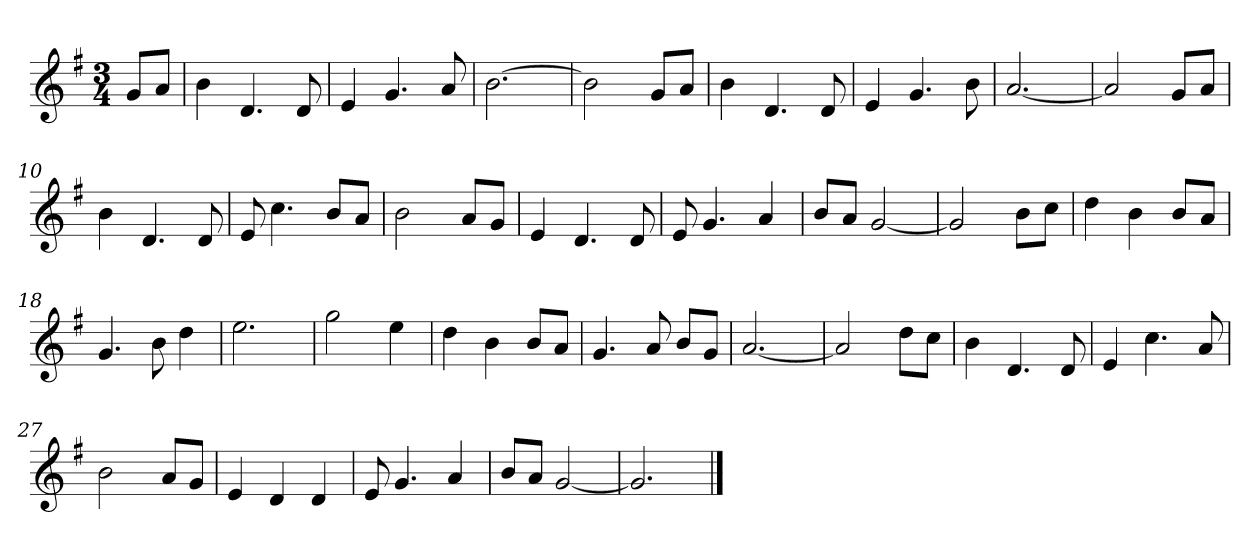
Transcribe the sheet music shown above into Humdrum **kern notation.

**kern
*part1
*staff1
*clefG2
*k[f#]
*G:
*M3/4
=1
8g/L
8a/J
=2
4b\
4.d/
8d/
=3
4e/
4.g/
8a/
=4
[2.b\
=5
2b\]
8g/L
8a/J
=6
4b\
4.d/
8d/
=7
4e/
4.g/
8b\
=8
[2.a/
=9
2a/]
8g/L
8a/J
=10
4b\
4.d/
8d/
=11
8e/
4.cc\
8b/L
8a/J
=12
2b\
8a/L
8g/J
!!LO:LB:g=z
=13
4e/
4.d/
8d/
=14
8e/
4.g/
4a/
=15
8b/L
8a/J
[2g/
=16
2g/]
8b\L
8cc\J
=17
4dd\
4b\
8b/L
8a/J
=18
4.g/
8b\
4dd\
=19
2.ee\
=20
2gg\
4ee\
=21
4dd\
4b\
8b/L
8a/J
=22
4.g/
8a/
8b/L
8g/J
=23
[2.a/
=24
2a/]
8dd\L
8cc\J
!!LO:LB:g=z
=25
4b\
4.d/
8d/
=26
4e/
4.cc\
8a/
=27
2b\
8a/L
8g/J
=28
4e/
4d/
4d/
=29
8e/
4.g/
4a/
=30
8b/L
8a/J
[2g/
=31
2.g/]
==
*-
